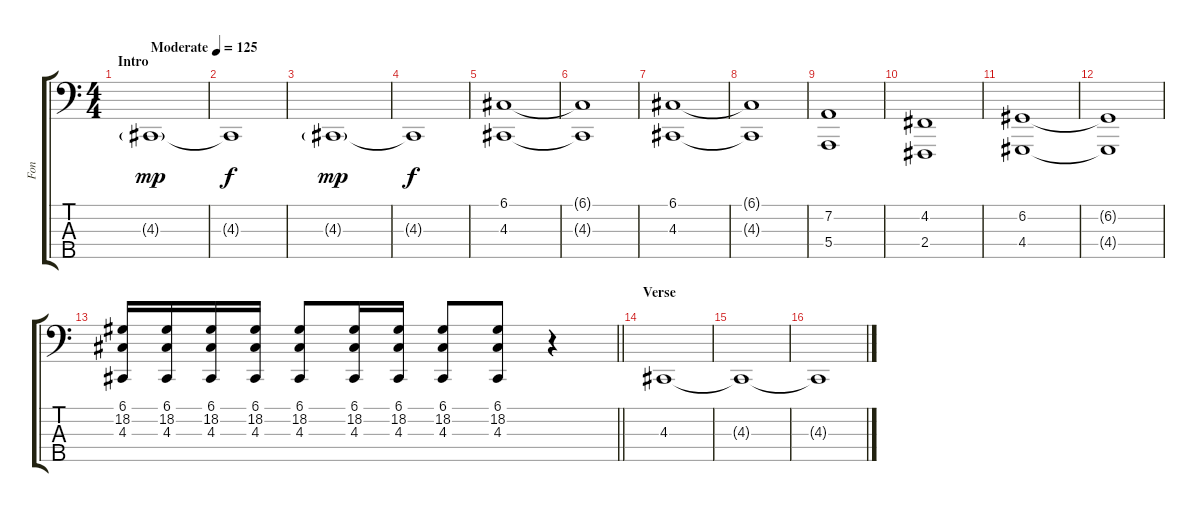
\track ("Fon" "Fon") {instrument stringensemble1}
\staff {score tabs}
\tuning (G2 D2 A1 E1 B0) {hide}
\ts (4 4)
\section ("" "Intro ")
\tempo (125 "Moderate")
\clef f4
\ks c
4.3{g}.1{dy mp instrument stringensemble1} |
4.3{t}.1{dy f} |
4.3{g}.1{dy mp} |
4.3{t}.1{dy f} |
(6.1 4.3).1 |
(6.1{t} 4.3{t}).1 |
(6.1 4.3).1 |
(6.1{t} 4.3{t}).1 |
(7.2 5.4).1 |
(4.2 2.4).1 |
(6.2 4.4).1 |
(6.2{t} 4.4{t}).1 |
\barLineRight lightlight
(6.1 18.2 4.3).16 (6.1 18.2 4.3).16 (6.1 18.2 4.3).16 (6.1 18.2 4.3).16 (6.1 18.2 4.3).8 (6.1 18.2 4.3).16 (6.1 18.2 4.3).16 (6.1 18.2 4.3).8 (6.1 18.2 4.3).8 r.4 |
\section ("" "Verse ")
4.3.1 |
4.3{t}.1 |
4.3{t}.1
